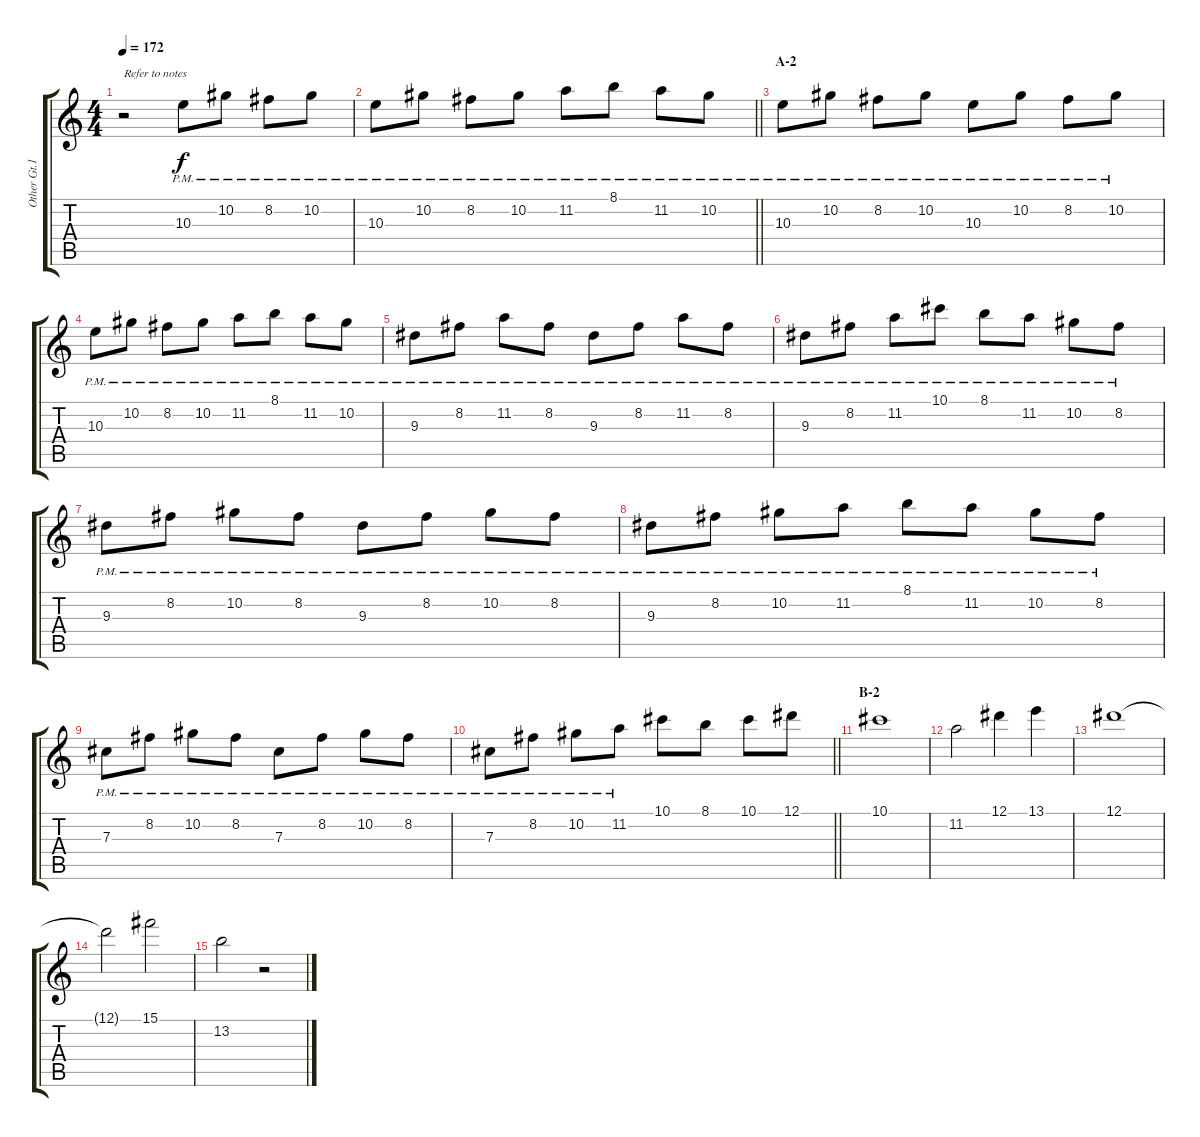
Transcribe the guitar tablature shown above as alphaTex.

\track ("Other Gt.1" "Other Gt.1") {instrument overdrivenguitar}
\staff {score tabs}
\tuning (Eb4 Bb3 Gb3 Db3 Ab2 Db2) {hide}
\ts (4 4)
\tempo 172
\clef g2
\ks c
r.2{txt "Refer to notes" dy f} 10.3{pm}.8 10.2{pm}.8 8.2{pm}.8 10.2{pm}.8 |
\barLineRight lightlight
10.3{pm}.8 10.2{pm}.8 8.2{pm}.8 10.2{pm}.8 11.2{pm}.8 8.1{pm}.8 11.2{pm}.8 10.2{pm}.8 |
\section ("" "A-2")
10.3{pm}.8 10.2{pm}.8 8.2{pm}.8 10.2{pm}.8 10.3{pm}.8 10.2{pm}.8 8.2{pm}.8 10.2{pm}.8 |
10.3{pm}.8 10.2{pm}.8 8.2{pm}.8 10.2{pm}.8 11.2{pm}.8 8.1{pm}.8 11.2{pm}.8 10.2{pm}.8 |
9.3{pm}.8 8.2{pm}.8 11.2{pm}.8 8.2{pm}.8 9.3{pm}.8 8.2{pm}.8 11.2{pm}.8 8.2{pm}.8 |
9.3{pm}.8 8.2{pm}.8 11.2{pm}.8 10.1{pm}.8 8.1{pm}.8 11.2{pm}.8 10.2{pm}.8 8.2{pm}.8 |
9.3{pm}.8 8.2{pm}.8 10.2{pm}.8 8.2{pm}.8 9.3{pm}.8 8.2{pm}.8 10.2{pm}.8 8.2{pm}.8 |
9.3{pm}.8 8.2{pm}.8 10.2{pm}.8 11.2{pm}.8 8.1{pm}.8 11.2{pm}.8 10.2{pm}.8 8.2{pm}.8 |
7.3{pm}.8 8.2{pm}.8 10.2{pm}.8 8.2{pm}.8 7.3{pm}.8 8.2{pm}.8 10.2{pm}.8 8.2{pm}.8 |
\barLineRight lightlight
7.3{pm}.8 8.2{pm}.8 10.2{pm}.8 11.2{pm}.8 10.1.8 8.1.8 10.1.8 12.1.8 |
\section ("" "B-2")
10.1.1 |
11.2.2 12.1.4 13.1.4 |
12.1.1 |
12.1{t}.2 15.1.2 |
13.2.2 r.2
